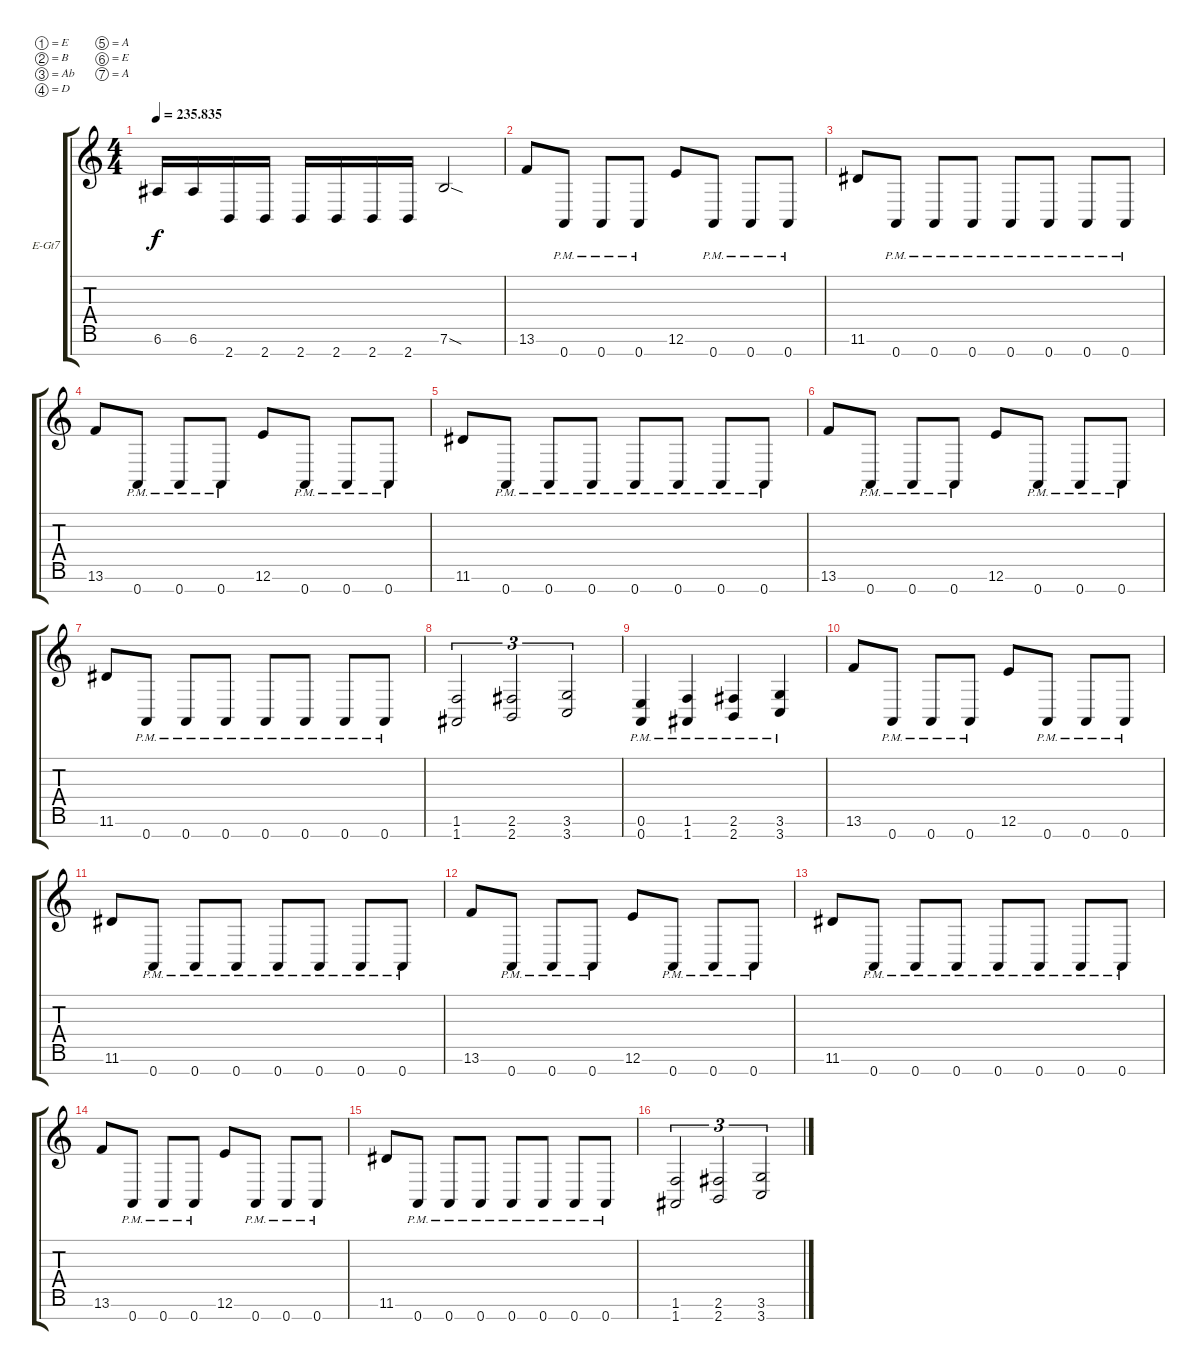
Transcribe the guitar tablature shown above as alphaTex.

\bracketExtendMode groupsimilarinstruments
\firstSystemTrackNameOrientation horizontal
\otherSystemsTrackNameOrientation horizontal
\track ("Rhythm" "E-Gt7") {instrument overdrivenguitar}
\staff {score tabs}
\tuning (E4 B3 Ab3 D3 A2 E2 A1)
\ts (4 4)
\tempo
235.835
\accidentals auto
\clef g2
\ottava regular
\simile none
\ks c
6.6.16{dy f} 6.6.16 2.7.16 2.7.16 2.7.16 2.7.16 2.7.16 2.7.16 7.6{sod}.2 |
13.6.8 0.7{pm}.8 0.7{pm}.8 0.7{pm}.8 12.6.8 0.7{pm}.8 0.7{pm}.8 0.7{pm}.8 |
11.6.8 0.7{pm}.8 0.7{pm}.8 0.7{pm}.8 0.7{pm}.8 0.7{pm}.8 0.7{pm}.8 0.7{pm}.8 |
13.6.8 0.7{pm}.8 0.7{pm}.8 0.7{pm}.8 12.6.8 0.7{pm}.8 0.7{pm}.8 0.7{pm}.8 |
11.6.8 0.7{pm}.8 0.7{pm}.8 0.7{pm}.8 0.7{pm}.8 0.7{pm}.8 0.7{pm}.8 0.7{pm}.8 |
13.6.8 0.7{pm}.8 0.7{pm}.8 0.7{pm}.8 12.6.8 0.7{pm}.8 0.7{pm}.8 0.7{pm}.8 |
11.6.8 0.7{pm}.8 0.7{pm}.8 0.7{pm}.8 0.7{pm}.8 0.7{pm}.8 0.7{pm}.8 0.7{pm}.8 |
(1.6 1.7).2{tu (3 2)} (2.6 2.7).2{tu (3 2)} (3.6 3.7).2{tu (3 2)} |
(0.6{pm} 0.7{pm}).4 (1.6{pm} 1.7{pm}).4 (2.6{pm} 2.7{pm}).4 (3.6{pm} 3.7{pm}).4 |
13.6.8 0.7{pm}.8 0.7{pm}.8 0.7{pm}.8 12.6.8 0.7{pm}.8 0.7{pm}.8 0.7{pm}.8 |
11.6.8 0.7{pm}.8 0.7{pm}.8 0.7{pm}.8 0.7{pm}.8 0.7{pm}.8 0.7{pm}.8 0.7{pm}.8 |
13.6.8 0.7{pm}.8 0.7{pm}.8 0.7{pm}.8 12.6.8 0.7{pm}.8 0.7{pm}.8 0.7{pm}.8 |
11.6.8 0.7{pm}.8 0.7{pm}.8 0.7{pm}.8 0.7{pm}.8 0.7{pm}.8 0.7{pm}.8 0.7{pm}.8 |
13.6.8 0.7{pm}.8 0.7{pm}.8 0.7{pm}.8 12.6.8 0.7{pm}.8 0.7{pm}.8 0.7{pm}.8 |
11.6.8 0.7{pm}.8 0.7{pm}.8 0.7{pm}.8 0.7{pm}.8 0.7{pm}.8 0.7{pm}.8 0.7{pm}.8 |
(1.6 1.7).2{tu (3 2)} (2.6 2.7).2{tu (3 2)} (3.6 3.7).2{tu (3 2)}
